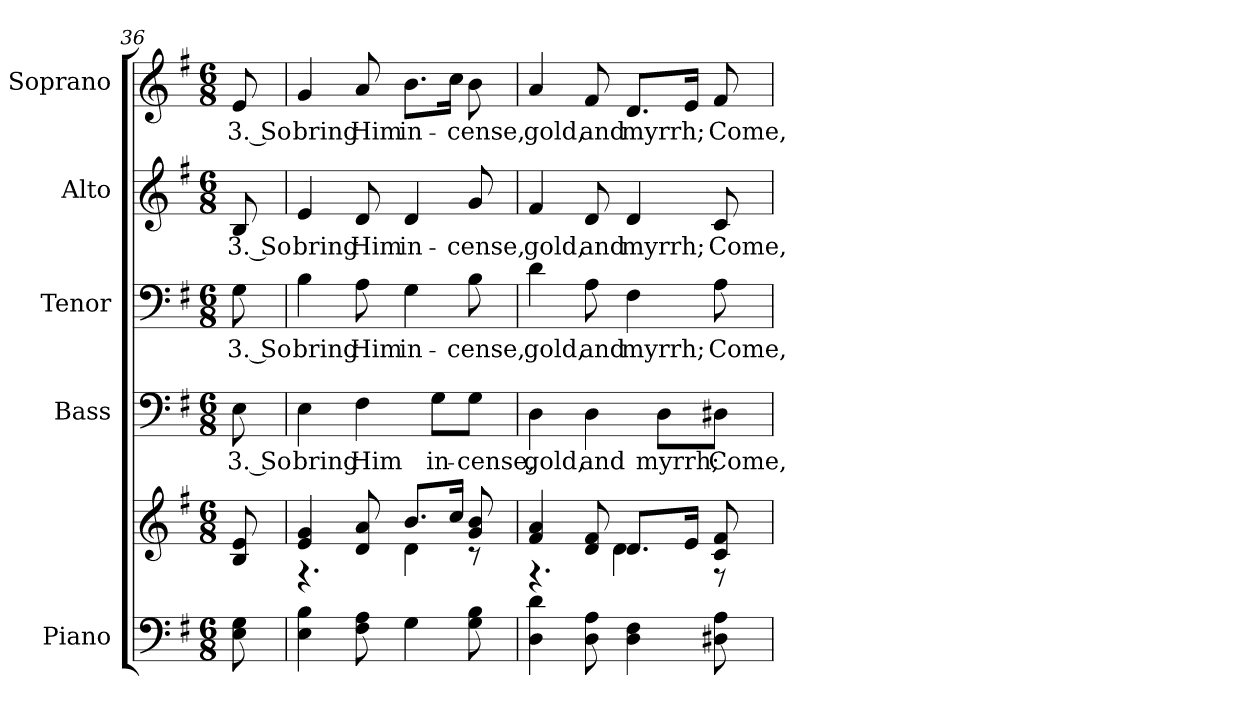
**kern	**kern	**kern	**text	**kern	**text	**kern	**text	**kern	**text
*part5	*part5	*part4	*part4	*part3	*part3	*part2	*part2	*part1	*part1
*staff6	*staff5	*staff4	*staff4	*staff3	*staff3	*staff2	*staff2	*staff1	*staff1
*I"Piano	*	*I"Bass	*	*I"Tenor	*	*I"Alto	*	*I"Soprano	*
*I'Pno.	*	*I'B.	*	*I'T.	*	*I'A.	*	*I'S.	*
!!LO:PB:g=z
*clefF4	*clefG2	*clefF4	*	*clefF4	*	*clefG2	*	*clefG2	*
*k[f#]	*k[f#]	*k[f#]	*	*k[f#]	*	*k[f#]	*	*k[f#]	*
*G:	*G:	*G:	*	*G:	*	*G:	*	*G:	*
*M6/8	*M6/8	*M6/8	*	*M6/8	*	*M6/8	*	*M6/8	*
=36	=36	=36	=36	=36	=36	=36	=36	=36	=36
!	!	!	!LO:LY:b:color=#000000	!	!	!	!	!	!
!	!	!	!	!	!LO:LY:b:color=#000000	!	!	!	!
!	!	!	!	!	!	!	!LO:LY:b:color=#000000	!	!
!	!	!	!	!	!	!	!	!	!LO:LY:b:color=#000000
8Ei\ 8Gi	8Bi/ 8ei	8Ei\	3. So	8Gi\	3. So	8Bi/	3. So	8ei/	3. So
=37	=37	=37	=37	=37	=37	=37	=37	=37	=37
*	*^	*	*	*	*	*	*	*	*
!	!	!	!	!LO:LY:b:color=#000000	!	!	!	!	!	!
!	!	!	!	!	!	!LO:LY:b:color=#000000	!	!	!	!
!	!	!	!	!	!	!	!	!LO:LY:b:color=#000000	!	!
!	!	!	!	!	!	!	!	!	!	!LO:LY:b:color=#000000
4Ei\ 4Bi	4ei/ 4gi	4.r	4Ei\	bring	4Bi\	bring	4ei/	bring	4gi/	bring
!	!	!	!	!LO:LY:b:color=#000000	!	!	!	!	!	!
!	!	!	!	!	!	!LO:LY:b:color=#000000	!	!	!	!
!	!	!	!	!	!	!	!	!LO:LY:b:color=#000000	!	!
!	!	!	!	!	!	!	!	!	!	!LO:LY:b:color=#000000
8F#i\ 8Ai	8di/ 8ai	.	4F#i\	Him	8Ai\	Him	8di/	Him	8ai/	Him
!	!	!	!	!	!	!LO:LY:b:color=#000000	!	!	!	!
!	!	!	!	!	!	!	!	!LO:LY:b:color=#000000	!	!
!	!	!	!	!	!	!	!	!	!	!LO:LY:b:color=#000000
4Gi\	8.bi/L	4di\	.	.	4Gi\	in-	4di/	in-	8.bi\L	in-
!	!	!	!	!LO:LY:b:color=#000000	!	!	!	!	!	!
.	.	.	8Gi\L	in-	.	.	.	.	.	.
.	16cci/Jk	.	.	.	.	.	.	.	16cci\Jk	.
!	!	!	!	!LO:LY:b:color=#000000	!	!	!	!	!	!
!	!	!	!	!	!	!LO:LY:b:color=#000000	!	!	!	!
!	!	!	!	!	!	!	!	!LO:LY:b:color=#000000	!	!
!	!	!	!	!	!	!	!	!	!	!LO:LY:b:color=#000000
8Gi\ 8Bi	8gi/ 8bi	8r	8Gi\J	-cense,	8Bi\	-cense,	8gi/	-cense,	8bi\	-cense,
=38	=38	=38	=38	=38	=38	=38	=38	=38	=38	=38
!	!	!	!	!LO:LY:b:color=#000000	!	!	!	!	!	!
!	!	!	!	!	!	!LO:LY:b:color=#000000	!	!	!	!
!	!	!	!	!	!	!	!	!LO:LY:b:color=#000000	!	!
!	!	!	!	!	!	!	!	!	!	!LO:LY:b:color=#000000
4Di\ 4di	4f#i/ 4ai	4.r	4Di\	gold,	4di\	gold,	4f#i/	gold,	4ai/	gold,
!	!	!	!	!LO:LY:b:color=#000000	!	!	!	!	!	!
!	!	!	!	!	!	!LO:LY:b:color=#000000	!	!	!	!
!	!	!	!	!	!	!	!	!LO:LY:b:color=#000000	!	!
!	!	!	!	!	!	!	!	!	!	!LO:LY:b:color=#000000
8Di\ 8Ai	8di/ 8f#i	.	4Di\	and	8Ai\	and	8di/	and	8f#i/	and
!	!	!	!	!	!	!LO:LY:b:color=#000000	!	!	!	!
!	!	!	!	!	!	!	!	!LO:LY:b:color=#000000	!	!
!	!	!	!	!	!	!	!	!	!	!LO:LY:b:color=#000000
4Di\ 4F#i	8.di/L	4di\	.	.	4F#i\	myrrh;	4di/	myrrh;	8.di/L	myrrh;
!	!	!	!	!LO:LY:b:color=#000000	!	!	!	!	!	!
.	.	.	8Di\L	myrrh;	.	.	.	.	.	.
.	16ei/Jk	.	.	.	.	.	.	.	16ei/Jk	.
!	!	!	!	!LO:LY:b:color=#000000	!	!	!	!	!	!
!	!	!	!	!	!	!LO:LY:b:color=#000000	!	!	!	!
!	!	!	!	!	!	!	!	!LO:LY:b:color=#000000	!	!
!	!	!	!	!	!	!	!	!	!	!LO:LY:b:color=#000000
8D#Xi\ 8Ai	8ci/ 8f#i	8r	8D#Xi\J	Come,	8Ai\	Come,	8ci/	Come,	8f#i/	Come,
*	*v	*v	*	*	*	*	*	*	*	*
=	=	=	=	=	=	=	=	=	=
*-	*-	*-	*-	*-	*-	*-	*-	*-	*-
